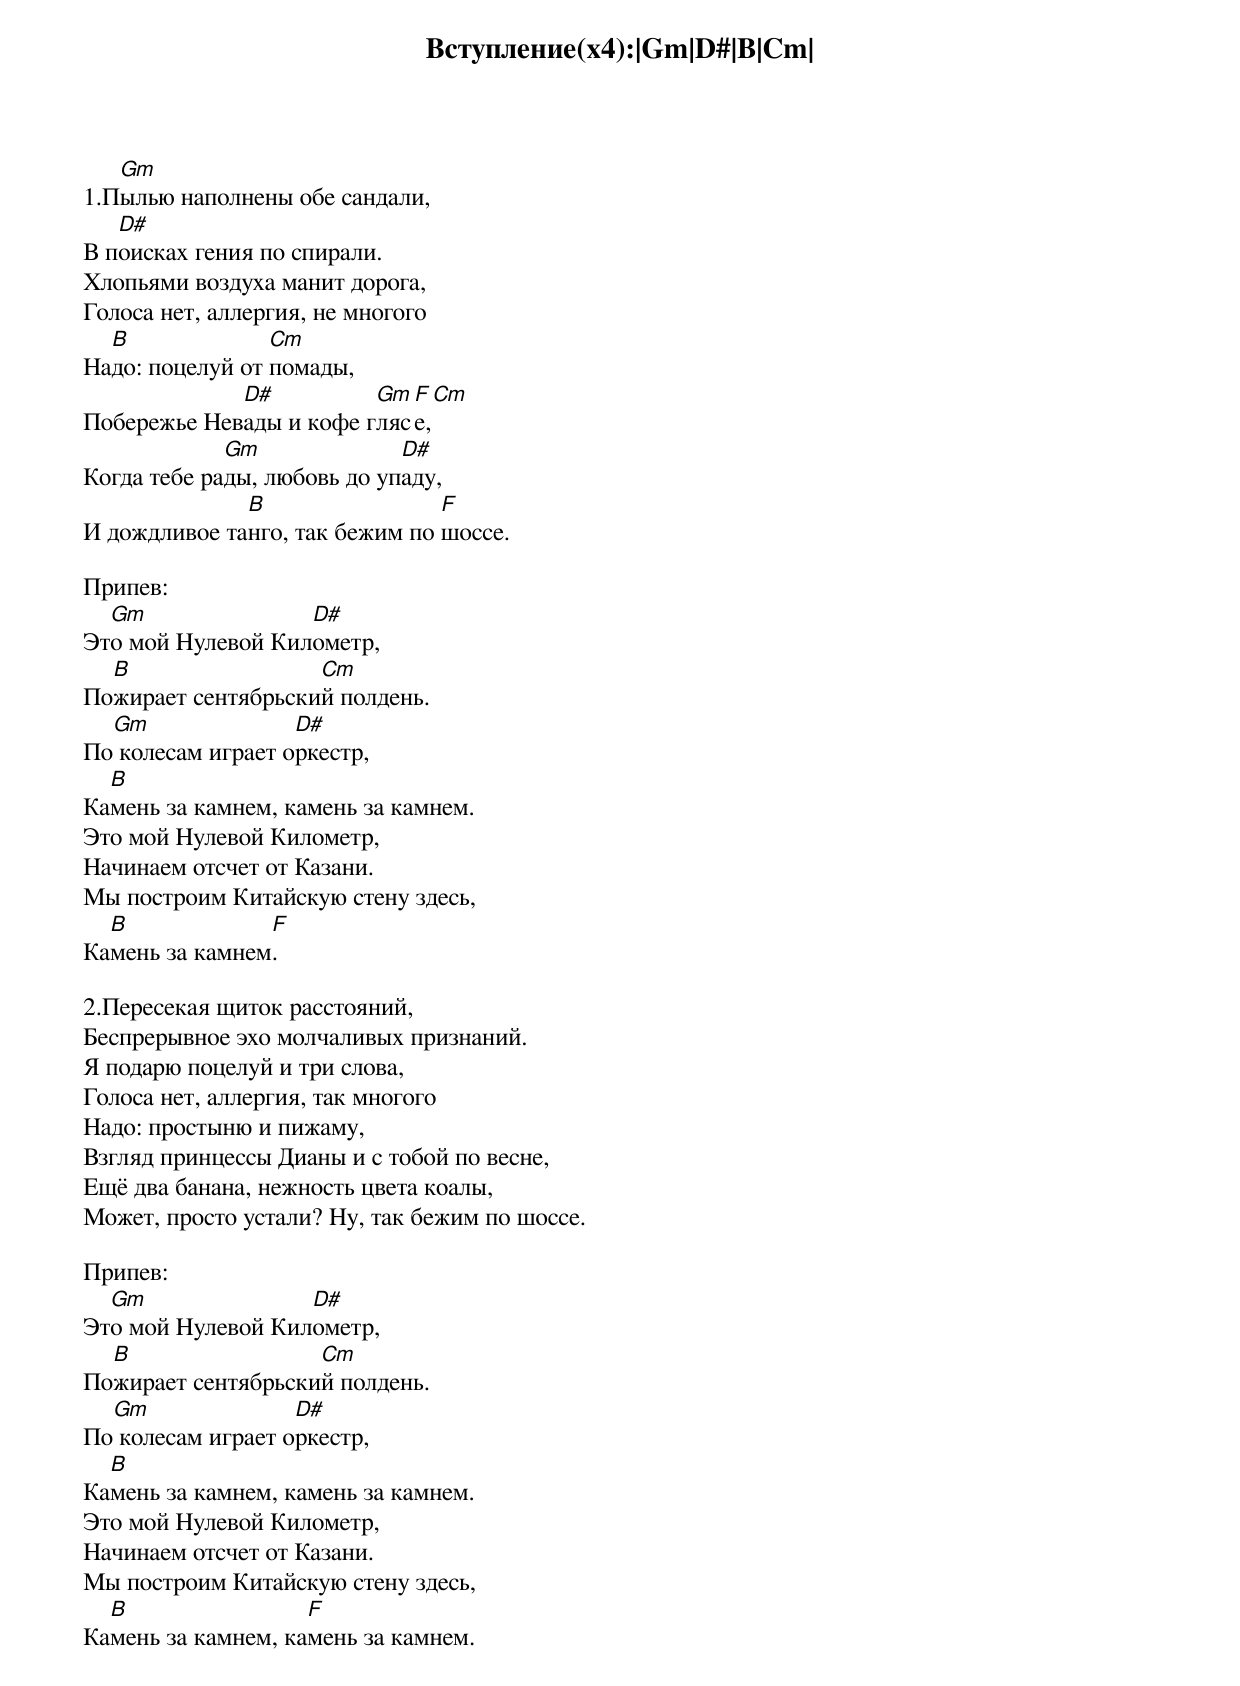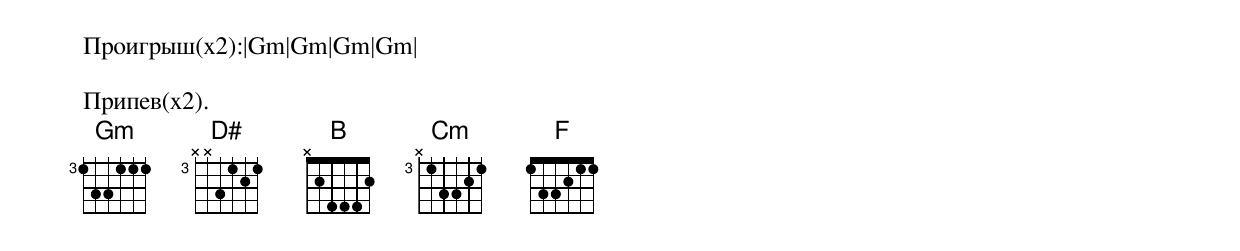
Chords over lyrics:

Вступление(x4):|Gm|D#|B|Cm|

   Gm
1.Пылью наполнены обе сандали,
   D#
В поисках гения по спирали.
Хлопьями воздуха манит дорога,
Голоса нет, аллергия, не многого
  B              Cm
Надо: поцелуй от помады,
             D#          Gm F Cm
Побережье Невады и кофе глясе,
             Gm              D#
Когда тебе рады, любовь до упаду,
              B                 F
И дождливое танго, так бежим по шоссе.

Припев:
  Gm               D#
Это мой Нулевой Километр,
  B                 Cm
Пожирает сентябрьский полдень.
  Gm               D#
По колесам играет оркестр,
  B
Камень за камнем, камень за камнем.
Это мой Нулевой Километр,
Начинаем отсчет от Казани.
Мы построим Китайскую стену здесь,
  B             F
Камень за камнем.

2.Пересекая щиток расстояний,
Беспрерывное эхо молчаливых признаний.
Я подарю поцелуй и три слова,
Голоса нет, аллергия, так многого
Надо: простыню и пижаму,
Взгляд принцессы Дианы и с тобой по весне,
Ещё два банана, нежность цвета коалы,
Может, просто устали? Ну, так бежим по шоссе.

Припев:
  Gm               D#
Это мой Нулевой Километр,
  B                 Cm
Пожирает сентябрьский полдень.
  Gm               D#
По колесам играет оркестр,
  B
Камень за камнем, камень за камнем.
Это мой Нулевой Километр,
Начинаем отсчет от Казани.
Мы построим Китайскую стену здесь,
  B                 F
Камень за камнем, камень за камнем.

Проигрыш(x2):|Gm|Gm|Gm|Gm|

Припев(x2).
